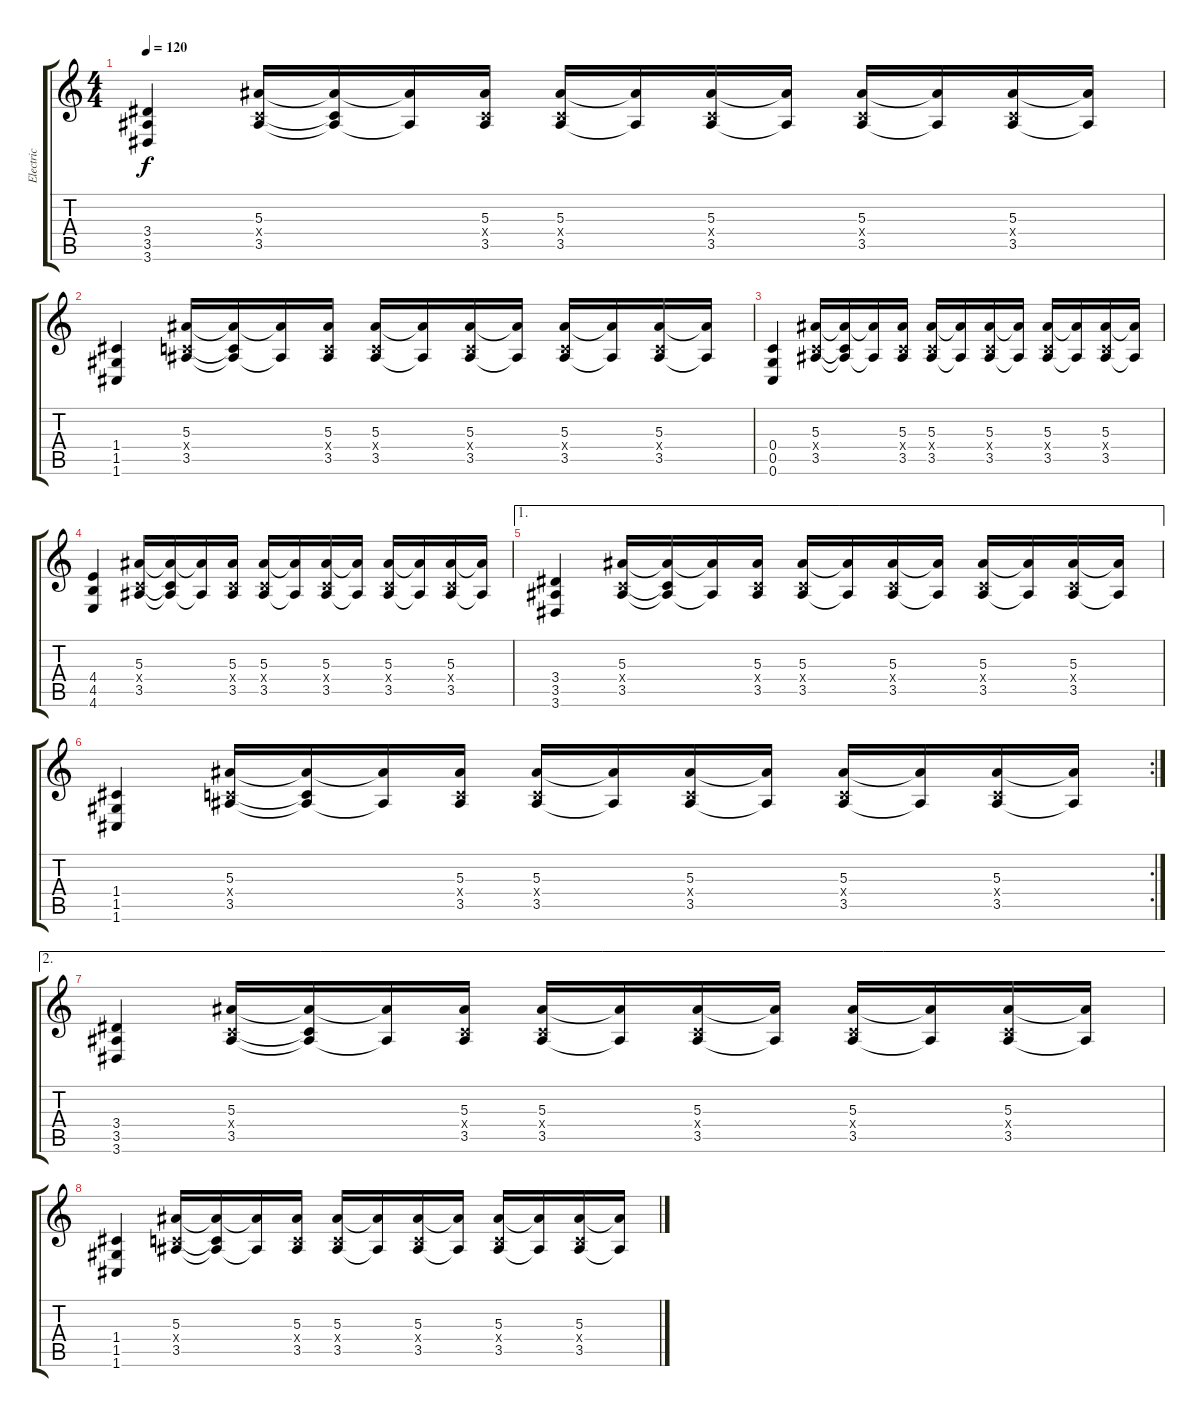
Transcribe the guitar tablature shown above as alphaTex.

\track ("Electric" "Electric") {instrument distortionguitar}
\staff {score tabs}
\tuning (D4 A3 F3 C3 G2 C2) {hide}
\ts (4 4)
\tempo 120
\clef g2
\ks c
(3.4 3.5 3.6).4{dy f} (5.3 0.4{x} 3.5).16 (5.3{t} 0.4{t} 3.5{t}).16 (5.3{t} 3.5{t}).16 (5.3 0.4{x} 3.5).16 (5.3 0.4{x} 3.5).16 (5.3{t} 3.5{t}).16 (5.3 0.4{x} 3.5).16 (5.3{t} 3.5{t}).16 (5.3 0.4{x} 3.5).16 (5.3{t} 3.5{t}).16 (5.3 0.4{x} 3.5).16 (5.3{t} 3.5{t}).16 |
(1.4 1.5 1.6).4 (5.3 0.4{x} 3.5).16 (5.3{t} 0.4{t} 3.5{t}).16 (5.3{t} 3.5{t}).16 (5.3 0.4{x} 3.5).16 (5.3 0.4{x} 3.5).16 (5.3{t} 3.5{t}).16 (5.3 0.4{x} 3.5).16 (5.3{t} 3.5{t}).16 (5.3 0.4{x} 3.5).16 (5.3{t} 3.5{t}).16 (5.3 0.4{x} 3.5).16 (5.3{t} 3.5{t}).16 |
(0.4 0.5 0.6).4 (5.3 0.4{x} 3.5).16 (5.3{t} 0.4{t} 3.5{t}).16 (5.3{t} 3.5{t}).16 (5.3 0.4{x} 3.5).16 (5.3 0.4{x} 3.5).16 (5.3{t} 3.5{t}).16 (5.3 0.4{x} 3.5).16 (5.3{t} 3.5{t}).16 (5.3 0.4{x} 3.5).16 (5.3{t} 3.5{t}).16 (5.3 0.4{x} 3.5).16 (5.3{t} 3.5{t}).16 |
(4.4 4.5 4.6).4 (5.3 0.4{x} 3.5).16 (5.3{t} 0.4{t} 3.5{t}).16 (5.3{t} 3.5{t}).16 (5.3 0.4{x} 3.5).16 (5.3 0.4{x} 3.5).16 (5.3{t} 3.5{t}).16 (5.3 0.4{x} 3.5).16 (5.3{t} 3.5{t}).16 (5.3 0.4{x} 3.5).16 (5.3{t} 3.5{t}).16 (5.3 0.4{x} 3.5).16 (5.3{t} 3.5{t}).16 |
\ae 1
(3.4 3.5 3.6).4 (5.3 0.4{x} 3.5).16 (5.3{t} 0.4{t} 3.5{t}).16 (5.3{t} 3.5{t}).16 (5.3 0.4{x} 3.5).16 (5.3 0.4{x} 3.5).16 (5.3{t} 3.5{t}).16 (5.3 0.4{x} 3.5).16 (5.3{t} 3.5{t}).16 (5.3 0.4{x} 3.5).16 (5.3{t} 3.5{t}).16 (5.3 0.4{x} 3.5).16 (5.3{t} 3.5{t}).16 |
\rc 2
(1.4 1.5 1.6).4 (5.3 0.4{x} 3.5).16 (5.3{t} 0.4{t} 3.5{t}).16 (5.3{t} 3.5{t}).16 (5.3 0.4{x} 3.5).16 (5.3 0.4{x} 3.5).16 (5.3{t} 3.5{t}).16 (5.3 0.4{x} 3.5).16 (5.3{t} 3.5{t}).16 (5.3 0.4{x} 3.5).16 (5.3{t} 3.5{t}).16 (5.3 0.4{x} 3.5).16 (5.3{t} 3.5{t}).16 |
\ae 2
(3.4 3.5 3.6).4 (5.3 0.4{x} 3.5).16 (5.3{t} 0.4{t} 3.5{t}).16 (5.3{t} 3.5{t}).16 (5.3 0.4{x} 3.5).16 (5.3 0.4{x} 3.5).16 (5.3{t} 3.5{t}).16 (5.3 0.4{x} 3.5).16 (5.3{t} 3.5{t}).16 (5.3 0.4{x} 3.5).16 (5.3{t} 3.5{t}).16 (5.3 0.4{x} 3.5).16 (5.3{t} 3.5{t}).16 |
(1.4 1.5 1.6).4 (5.3 0.4{x} 3.5).16 (5.3{t} 0.4{t} 3.5{t}).16 (5.3{t} 3.5{t}).16 (5.3 0.4{x} 3.5).16 (5.3 0.4{x} 3.5).16 (5.3{t} 3.5{t}).16 (5.3 0.4{x} 3.5).16 (5.3{t} 3.5{t}).16 (5.3 0.4{x} 3.5).16 (5.3{t} 3.5{t}).16 (5.3 0.4{x} 3.5).16 (5.3{t} 3.5{t}).16
